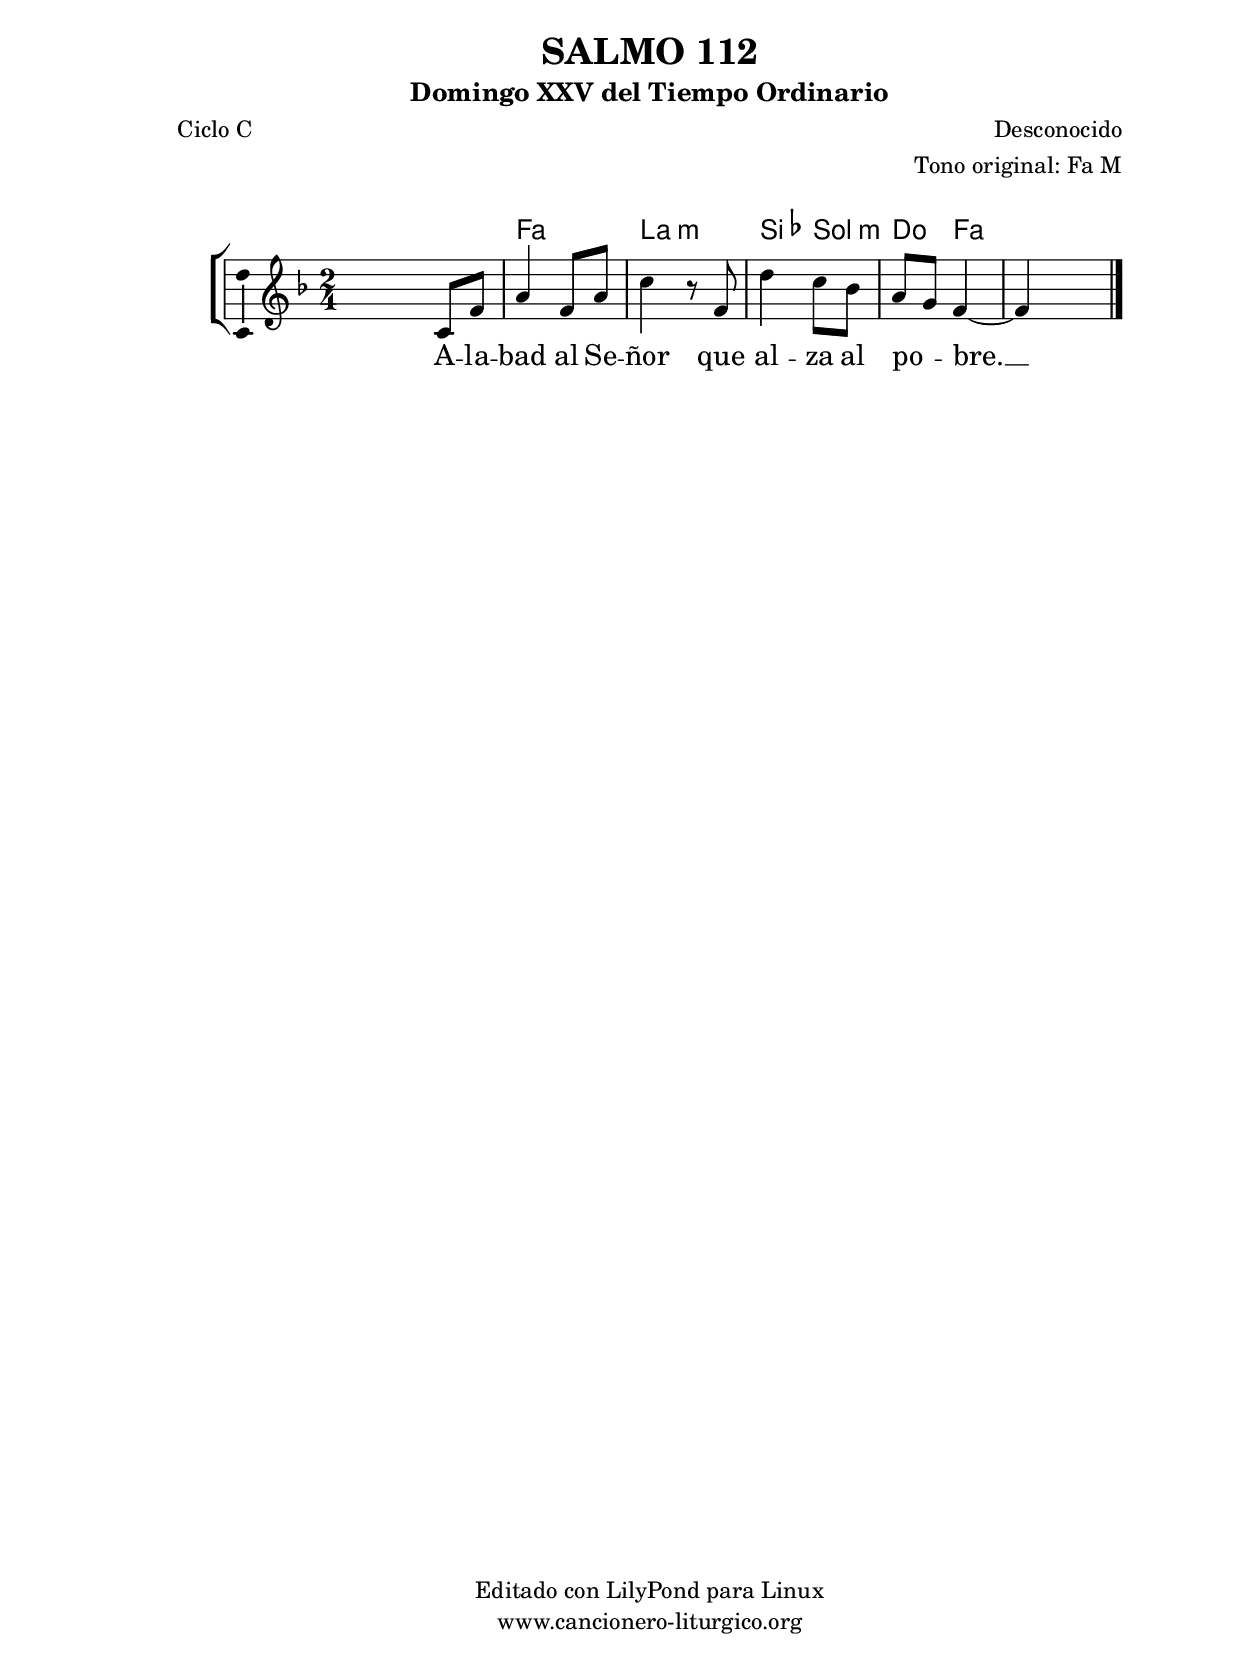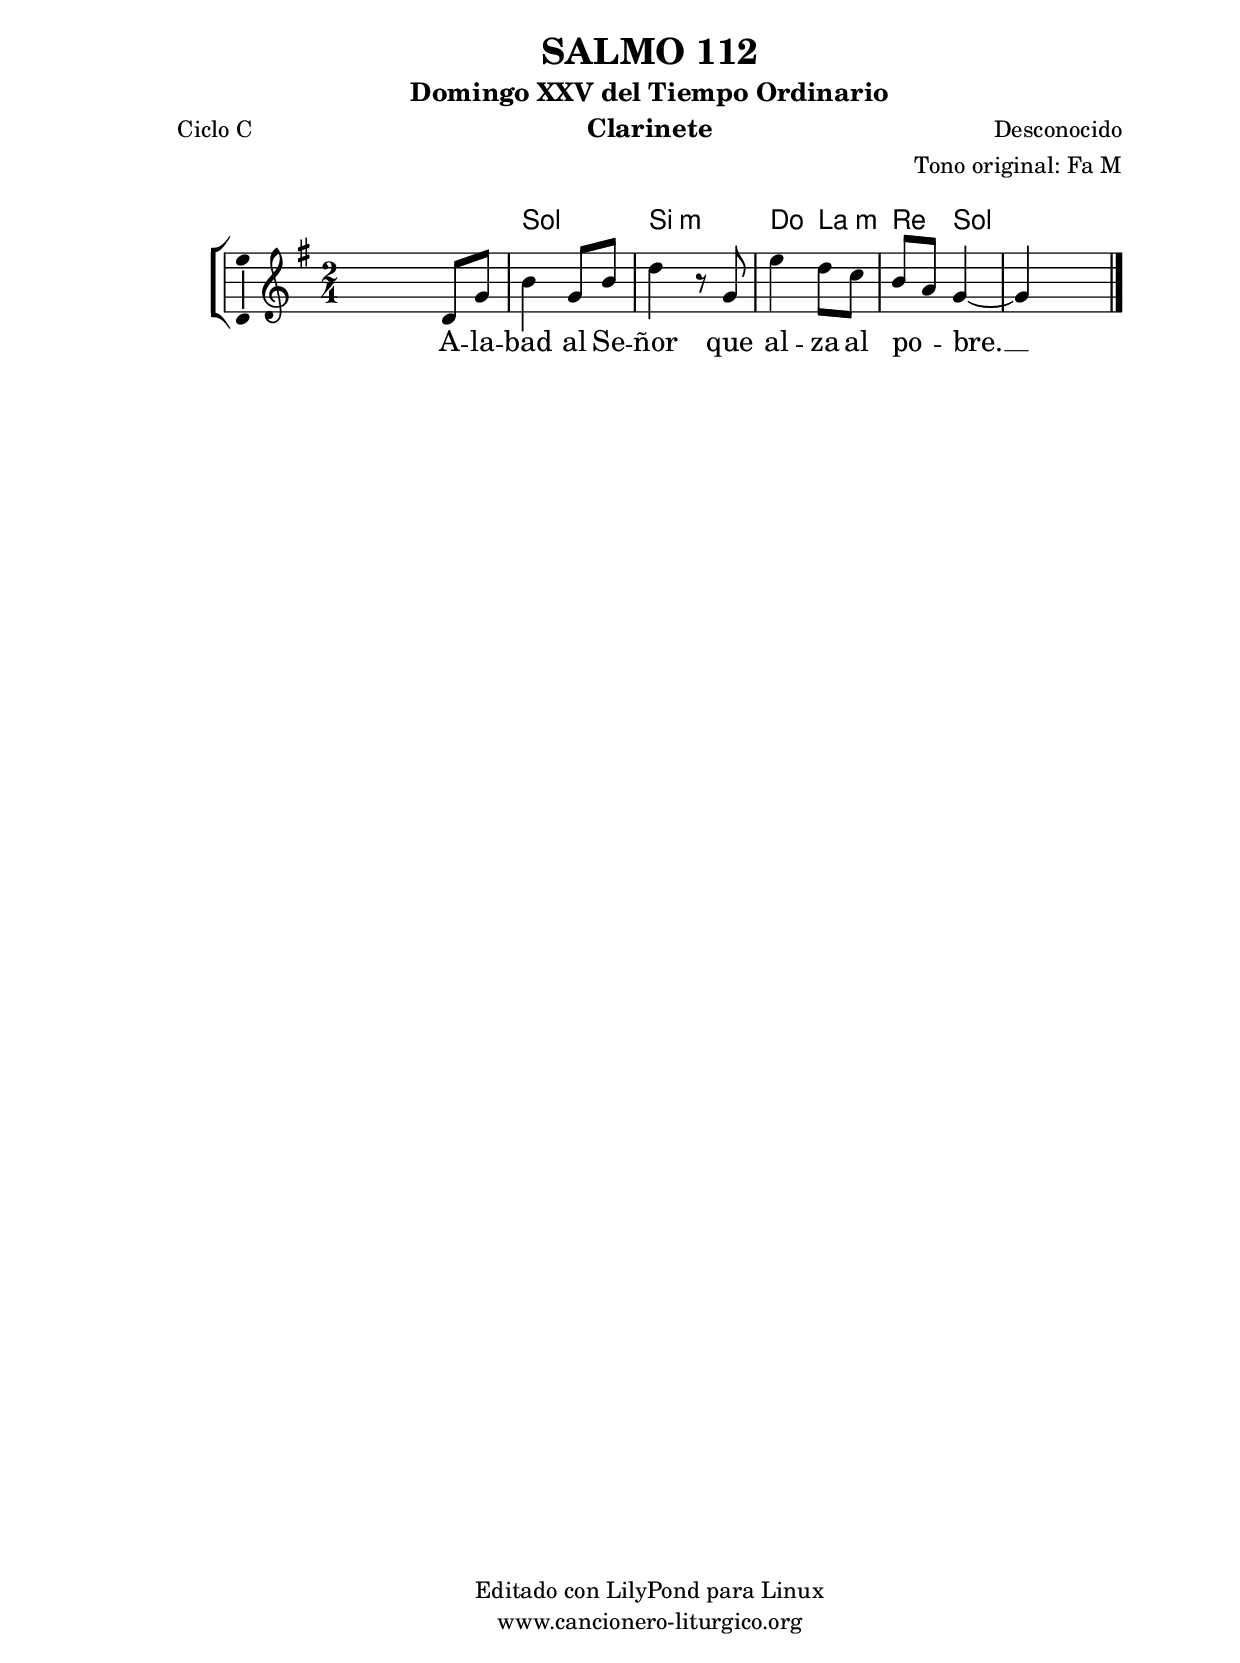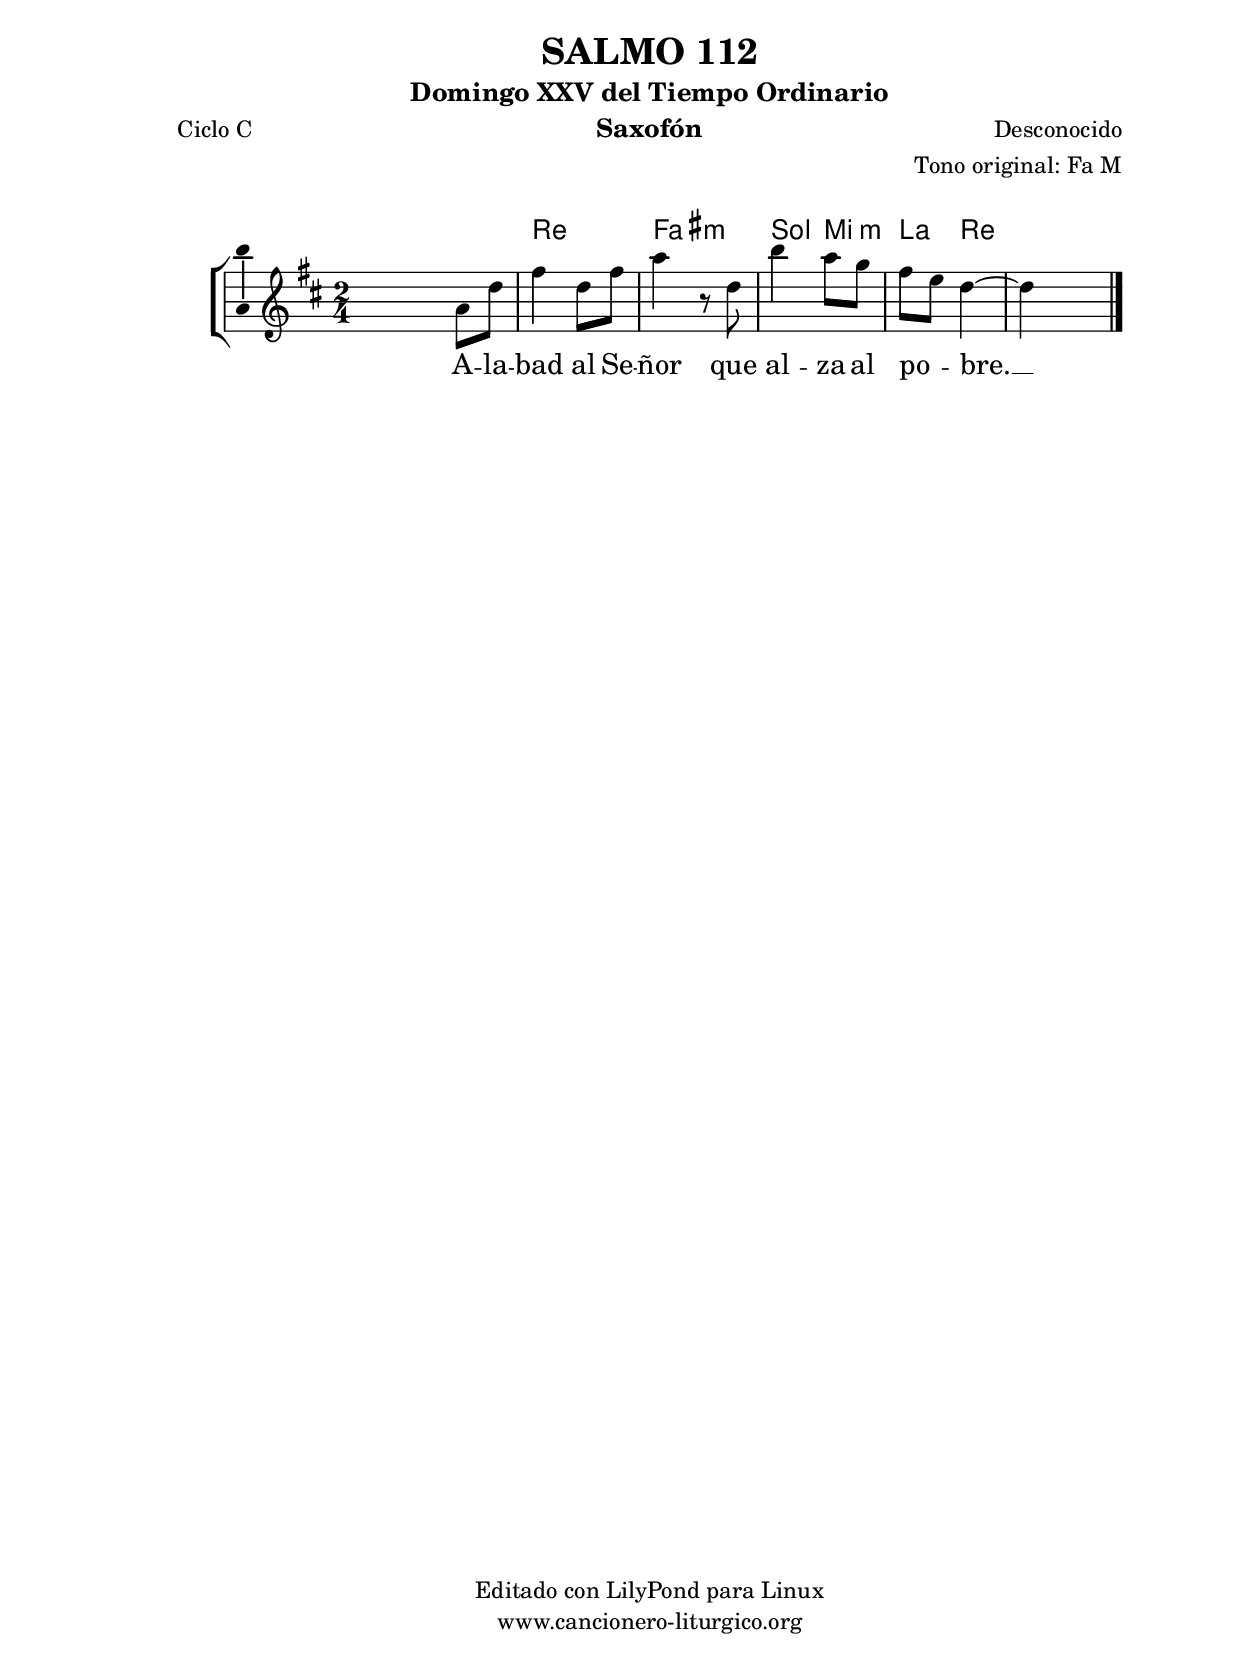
%
%para convertir .midi en .wav:
%timidity filename.midi -Ow -o finename.wav
%
%
%Para convertir de .wav a .mp3:
%lame -h -m j filename.wav
%
%
%para escuchar el midi:
%timidity nombrefichero.midi
%


%versión de lilypond para la que se ha escrito esta partitura:
\version "2.16.0"

	%Tamaño papel
	#(set-default-paper-size "a4")
	%Tamaño partitura
	#(set-global-staff-size 20)
	%No responde al pulsar sobre una nota
	#(ly:set-option 'point-and-click #f)

%parámetros del encabezamiento:
\header {
	title = "SALMO 112"
	subtitle = "Domingo XXV del Tiempo Ordinario"
	composer = "Desconocido"
	poet = "Ciclo C"
	meter = ""
	arranger = "Tono original: Fa M"
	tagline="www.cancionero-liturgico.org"
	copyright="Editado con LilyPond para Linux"
	}

%parámetros asociados al papel:
\paper  {
	oddHeaderMarkup = \markup {\fill-line { \on-the-fly #not-first-page \fromproperty #'header:title \on-the-fly #not-first-page \fromproperty #'header:composer }}
	evenHeaderMarkup = \markup {\fill-line { \fromproperty #'header:composer \fromproperty #'header:title }}
	#(set-paper-size "a4")
	print-page-number = ##f
	first-page-number = 1
	print-first-page-number = ##f
%	head-separation = 3.0 \cm
	top-margin = 2.0 \cm
	bottom-margin = 0.5\cm
%%%	bottom-margin = -1.0\cm
	left-margin = 3.0 \cm
	line-width = 16.0 \cm 
	indent = 8\mm
	interscoreline = 2.\mm
	between-system-space = 15\mm
%	para que las partituras no llenen la hoja:
	ragged-bottom = ##t
%	idem para la última hoja:
	ragged-last-bottom = ##f
%	para que las partituras llenen el ancho del papel:
	ragged-last = ##f
	after-title-space = 2.5 \cm
%page-count=1
%system-count=8

	%Flexible Vertical Spacing
%	markup-markup-spacing =
%	#'((basic-distance . 15) (minimum-distance . 15) (padding . 3))
	markup-system-spacing =
	#'((basic-distance . 15) (minimum-distance . 15) (padding . 3))
	system-system-spacing =
	#'((basic-distance . 15) (minimum-distance . 15) (padding . 3))
	score-system-spacing =
	#'((basic-distance . 15) (minimum-distance . 15) (padding . 5))
%	top-system-spacing = % header
%	#'((basic-distance . 8) (minimum-distance . 0) (padding . 3))
%	top-markup-spacing =
%	#'((basic-distance . 20) (minimum-distance . 20) (padding . 3))
	last-bottom-spacing = % footer
	#'((basic-distance . 5) (minimum-distance . 5) (padding . 3))
%	score-markup-spacing =
%	#'((basic-distance . 16) (minimum-distance . 13) (padding . 3))

	}


%parámetros que afectan a toda la partitura:
global =  {
	%clave de sol (G):
	\clef G
	%armadura:
%	\transpose e f
	\key f \major
	\tempo 4=100
	\set Score.tempoHideNote = ##t
	}


acordes = {
	\italianChords
	\chordmode {
%	\transpose e f
{

s2
f2 a:m bes4 g:m c4 f

	}
	}
}

melodia = 
%	\transpose e f
{
	\relative c'{

\time 2/4

s4 c8 f
a4 f8 a
c4 r8 f,
d'4 c8 bes
a8 g f4~
f4 s4

	\bar "|."
	}
	}


texto = \lyricmode {
A -- la -- bad al Se -- ñor
que al -- za al po -- _ bre. __
	}


acordesStaff = \context ChordNames = acordesStaff <<
	\set chordChanges = ##t
	\acordes
	>>


vozStaff = \context Voice = vozStaff
\with {\consists "Ambitus_engraver"}
<<
%	\set Staff.instrumentName = ""
%	\set Staff.shortInstrumentName = ""
%	\set Staff.midiInstrument = #"clarinet"
%	\set Staff.midiInstrument = #"cello"
%	\set Staff.midiInstrument = #"flute"
	\set Staff.midiInstrument = #"electric guitar (jazz)"
%	\set Staff.midiInstrument = #"english horn"
%	\set Staff.midiInstrument = #"violin"
%	\set Staff.midiInstrument = #"glockenspiel"
	\set Staff.midiMinimumVolume = #0.7
	\set Staff.midiMaximumVolume = #0.9
	\global
	\melodia
	>>


textoStaff = \context Lyrics = textoStaff <<
	\lyricsto vozStaff \texto
	>>

\book {
	\score {
		\context ChoirStaff {
			\override StaffGroup.SystemStartBracket #'collapse-height = #1
			\override Score.SystemStartBar #'collapse-height = #1
			<<
			\acordesStaff
			\vozStaff
			\textoStaff
			>>
			}
		\layout {
	    		\context {
				\Lyrics
				\override LyricText #'font-size = #2
				}
	   		 \context {
				\Score
				%fontSize = #3
				\override StaffSymbol #'staff-space = #(magstep +3)
				%\override Beam #'thickness = #0.55
				%\override SpacingSpanner #'spacing-increment = #1.0
				%\override Slur #'height-limit = #1.5
				}
			}
		}
	\score {
		\unfoldRepeats
		\context ChoirStaff {
			<<
			\acordesStaff
			\vozStaff
			>>
			}
		\midi {
	  		\context {
	  			\Score
				tempoWholesPerMinute = #(ly:make-moment 70 4)
				}
			}
		}
	}

%Partitura para clarinete
#(define output-suffix "C")
\book {
	\header{
		instrument = "Clarinete"
		}
	\score {
		\context ChoirStaff {
			\override StaffGroup.SystemStartBracket #'collapse-height = #1
			\override Score.SystemStartBar #'collapse-height = #1
\transpose c d
			<<
			\acordesStaff
			\vozStaff
			\textoStaff
			>>
			}
		\layout {
	    		\context {
				\Lyrics
				\override LyricText #'font-size = #2
				}
	   		 \context {
				\Score
				%fontSize = #3
				\override StaffSymbol #'staff-space = #(magstep +3)
				%\override Beam #'thickness = #0.55
				%\override SpacingSpanner #'spacing-increment = #1.0
				%\override Slur #'height-limit = #1.5
				}
			}
		}
	}

%Partitura para saxofón
#(define output-suffix "S")
\book {
	\header{
		instrument = "Saxofón"
		}
	\score {
		\context ChoirStaff {
			\override StaffGroup.SystemStartBracket #'collapse-height = #1
			\override Score.SystemStartBar #'collapse-height = #1
\transpose c a
			<<
			\acordesStaff
			\vozStaff
			\textoStaff
			>>
			}
		\layout {
	    		\context {
				\Lyrics
				\override LyricText #'font-size = #2
				}
	   		 \context {
				\Score
				%fontSize = #3
				\override StaffSymbol #'staff-space = #(magstep +3)
				%\override Beam #'thickness = #0.55
				%\override SpacingSpanner #'spacing-increment = #1.0
				%\override Slur #'height-limit = #1.5
				}
			}
		}
	}

